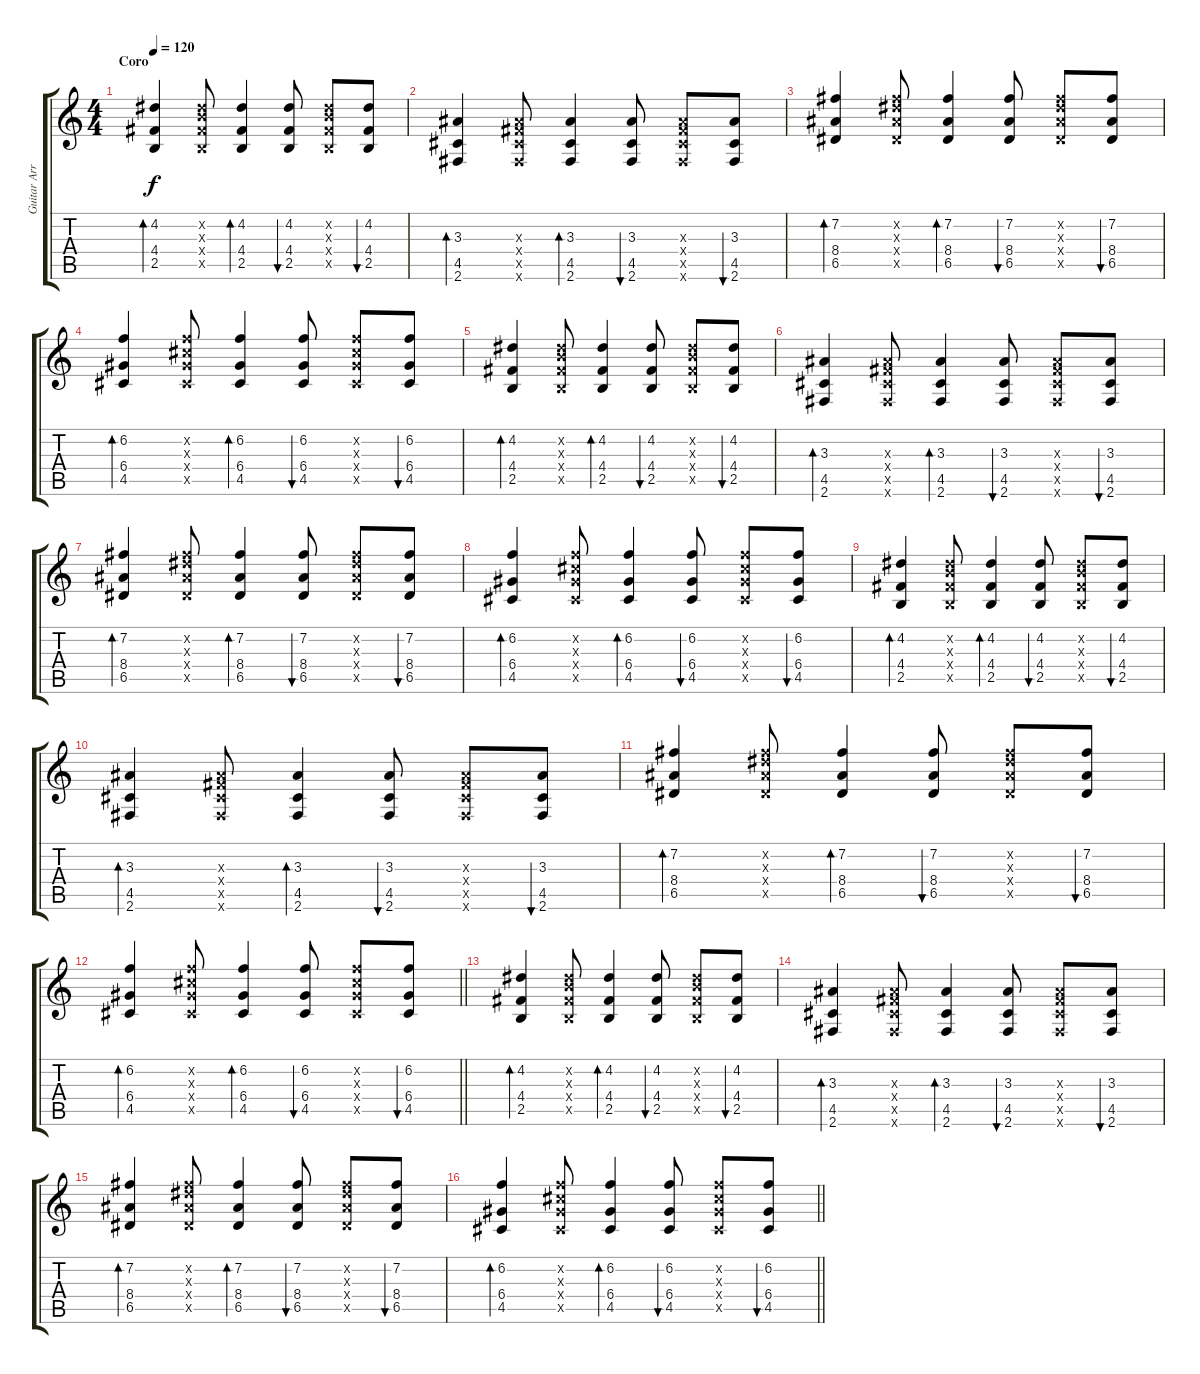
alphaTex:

\track ("Guitar Arreglos" "Guitar Arr") {instrument acousticguitarnylon}
\staff {score tabs}
\tuning (E4 B3 G3 D3 A2 E2) {hide}
\ts (4 4)
\section ("" "Coro")
\tempo 120
\clef g2
\ks c
(4.2 4.4 2.5).4{bd 60 dy f} (4.2{x} 4.3{x} 4.4{x} 2.5{x}).8 (4.2 4.4 2.5).4{bd 60} (4.2 4.4 2.5).8{bu 60} (4.2{x} 4.3{x} 4.4{x} 2.5{x}).8 (4.2 4.4 2.5).8{bu 60} |
(3.3 4.5 2.6).4{bd 60} (3.3{x} 4.4{x} 4.5{x} 2.6{x}).8 (3.3 4.5 2.6).4{bd 60} (3.3 4.5 2.6).8{bu 60} (3.3{x} 4.4{x} 4.5{x} 2.6{x}).8 (3.3 4.5 2.6).8{bu 60} |
(7.2 8.4 6.5).4{bd 60} (7.2{x} 8.3{x} 8.4{x} 6.5{x}).8 (7.2 8.4 6.5).4{bd 60} (7.2 8.4 6.5).8{bu 60} (7.2{x} 8.3{x} 8.4{x} 6.5{x}).8 (7.2 8.4 6.5).8{bu 60} |
(6.2 6.4 4.5).4{bd 60} (6.2{x} 6.3{x} 6.4{x} 4.5{x}).8 (6.2 6.4 4.5).4{bd 60} (6.2 6.4 4.5).8{bu 60} (6.2{x} 6.3{x} 6.4{x} 4.5{x}).8 (6.2 6.4 4.5).8{bu 60} |
(4.2 4.4 2.5).4{bd 60} (4.2{x} 4.3{x} 4.4{x} 2.5{x}).8 (4.2 4.4 2.5).4{bd 60} (4.2 4.4 2.5).8{bu 60} (4.2{x} 4.3{x} 4.4{x} 2.5{x}).8 (4.2 4.4 2.5).8{bu 60} |
(3.3 4.5 2.6).4{bd 60} (3.3{x} 4.4{x} 4.5{x} 2.6{x}).8 (3.3 4.5 2.6).4{bd 60} (3.3 4.5 2.6).8{bu 60} (3.3{x} 4.4{x} 4.5{x} 2.6{x}).8 (3.3 4.5 2.6).8{bu 60} |
(7.2 8.4 6.5).4{bd 60} (7.2{x} 8.3{x} 8.4{x} 6.5{x}).8 (7.2 8.4 6.5).4{bd 60} (7.2 8.4 6.5).8{bu 60} (7.2{x} 8.3{x} 8.4{x} 6.5{x}).8 (7.2 8.4 6.5).8{bu 60} |
(6.2 6.4 4.5).4{bd 60} (6.2{x} 6.3{x} 6.4{x} 4.5{x}).8 (6.2 6.4 4.5).4{bd 60} (6.2 6.4 4.5).8{bu 60} (6.2{x} 6.3{x} 6.4{x} 4.5{x}).8 (6.2 6.4 4.5).8{bu 60} |
(4.2 4.4 2.5).4{bd 60} (4.2{x} 4.3{x} 4.4{x} 2.5{x}).8 (4.2 4.4 2.5).4{bd 60} (4.2 4.4 2.5).8{bu 60} (4.2{x} 4.3{x} 4.4{x} 2.5{x}).8 (4.2 4.4 2.5).8{bu 60} |
(3.3 4.5 2.6).4{bd 60} (3.3{x} 4.4{x} 4.5{x} 2.6{x}).8 (3.3 4.5 2.6).4{bd 60} (3.3 4.5 2.6).8{bu 60} (3.3{x} 4.4{x} 4.5{x} 2.6{x}).8 (3.3 4.5 2.6).8{bu 60} |
(7.2 8.4 6.5).4{bd 60} (7.2{x} 8.3{x} 8.4{x} 6.5{x}).8 (7.2 8.4 6.5).4{bd 60} (7.2 8.4 6.5).8{bu 60} (7.2{x} 8.3{x} 8.4{x} 6.5{x}).8 (7.2 8.4 6.5).8{bu 60} |
\barLineRight lightlight
(6.2 6.4 4.5).4{bd 60} (6.2{x} 6.3{x} 6.4{x} 4.5{x}).8 (6.2 6.4 4.5).4{bd 60} (6.2 6.4 4.5).8{bu 60} (6.2{x} 6.3{x} 6.4{x} 4.5{x}).8 (6.2 6.4 4.5).8{bu 60} |
(4.2 4.4 2.5).4{bd 60} (4.2{x} 4.3{x} 4.4{x} 2.5{x}).8 (4.2 4.4 2.5).4{bd 60} (4.2 4.4 2.5).8{bu 60} (4.2{x} 4.3{x} 4.4{x} 2.5{x}).8 (4.2 4.4 2.5).8{bu 60} |
(3.3 4.5 2.6).4{bd 60} (3.3{x} 4.4{x} 4.5{x} 2.6{x}).8 (3.3 4.5 2.6).4{bd 60} (3.3 4.5 2.6).8{bu 60} (3.3{x} 4.4{x} 4.5{x} 2.6{x}).8 (3.3 4.5 2.6).8{bu 60} |
(7.2 8.4 6.5).4{bd 60} (7.2{x} 8.3{x} 8.4{x} 6.5{x}).8 (7.2 8.4 6.5).4{bd 60} (7.2 8.4 6.5).8{bu 60} (7.2{x} 8.3{x} 8.4{x} 6.5{x}).8 (7.2 8.4 6.5).8{bu 60} |
\barLineRight lightlight
(6.2 6.4 4.5).4{bd 60} (6.2{x} 6.3{x} 6.4{x} 4.5{x}).8 (6.2 6.4 4.5).4{bd 60} (6.2 6.4 4.5).8{bu 60} (6.2{x} 6.3{x} 6.4{x} 4.5{x}).8 (6.2 6.4 4.5).8{bu 60}
